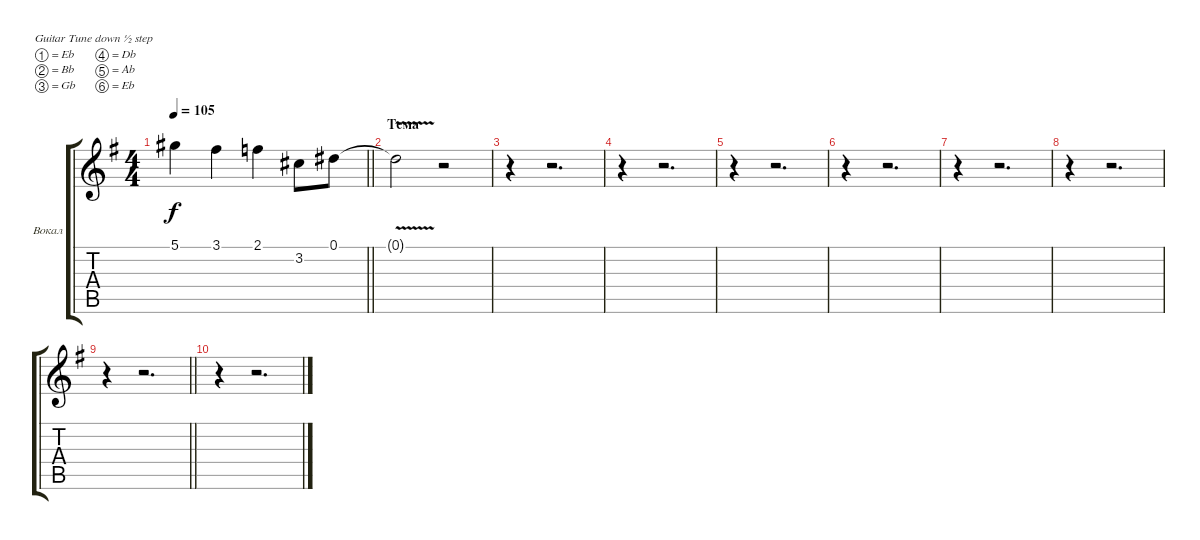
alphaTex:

\bracketExtendMode groupsimilarinstruments
\firstSystemTrackNameMode fullname
\otherSystemsTrackNameMode fullname
\firstSystemTrackNameOrientation horizontal
\otherSystemsTrackNameOrientation horizontal
\chordDiagramsInScore
\track ("Вокал" "S-Gt") {mute instrument trumpet}
\staff {score tabs}
\tuning (Eb4 Bb3 Gb3 Db3 Ab2 Eb2)
\displaytranspose 12
\ts (4 4)
\tempo 105
\clef g2
\barLineRight lightlight
\ks eminor
5.1.4{dy f} 3.1.4 2.1.4 3.2.8 0.1.8 |
\section ("" "Тема")
0.1{v t}.2 r.2 |
r.4 r.2{d} |
r.4 r.2{d} |
r.4 r.2{d} |
r.4 r.2{d} |
r.4 r.2{d} |
r.4 r.2{d} |
\barLineRight lightlight
r.4 r.2{d} |
r.4 r.2{d}
